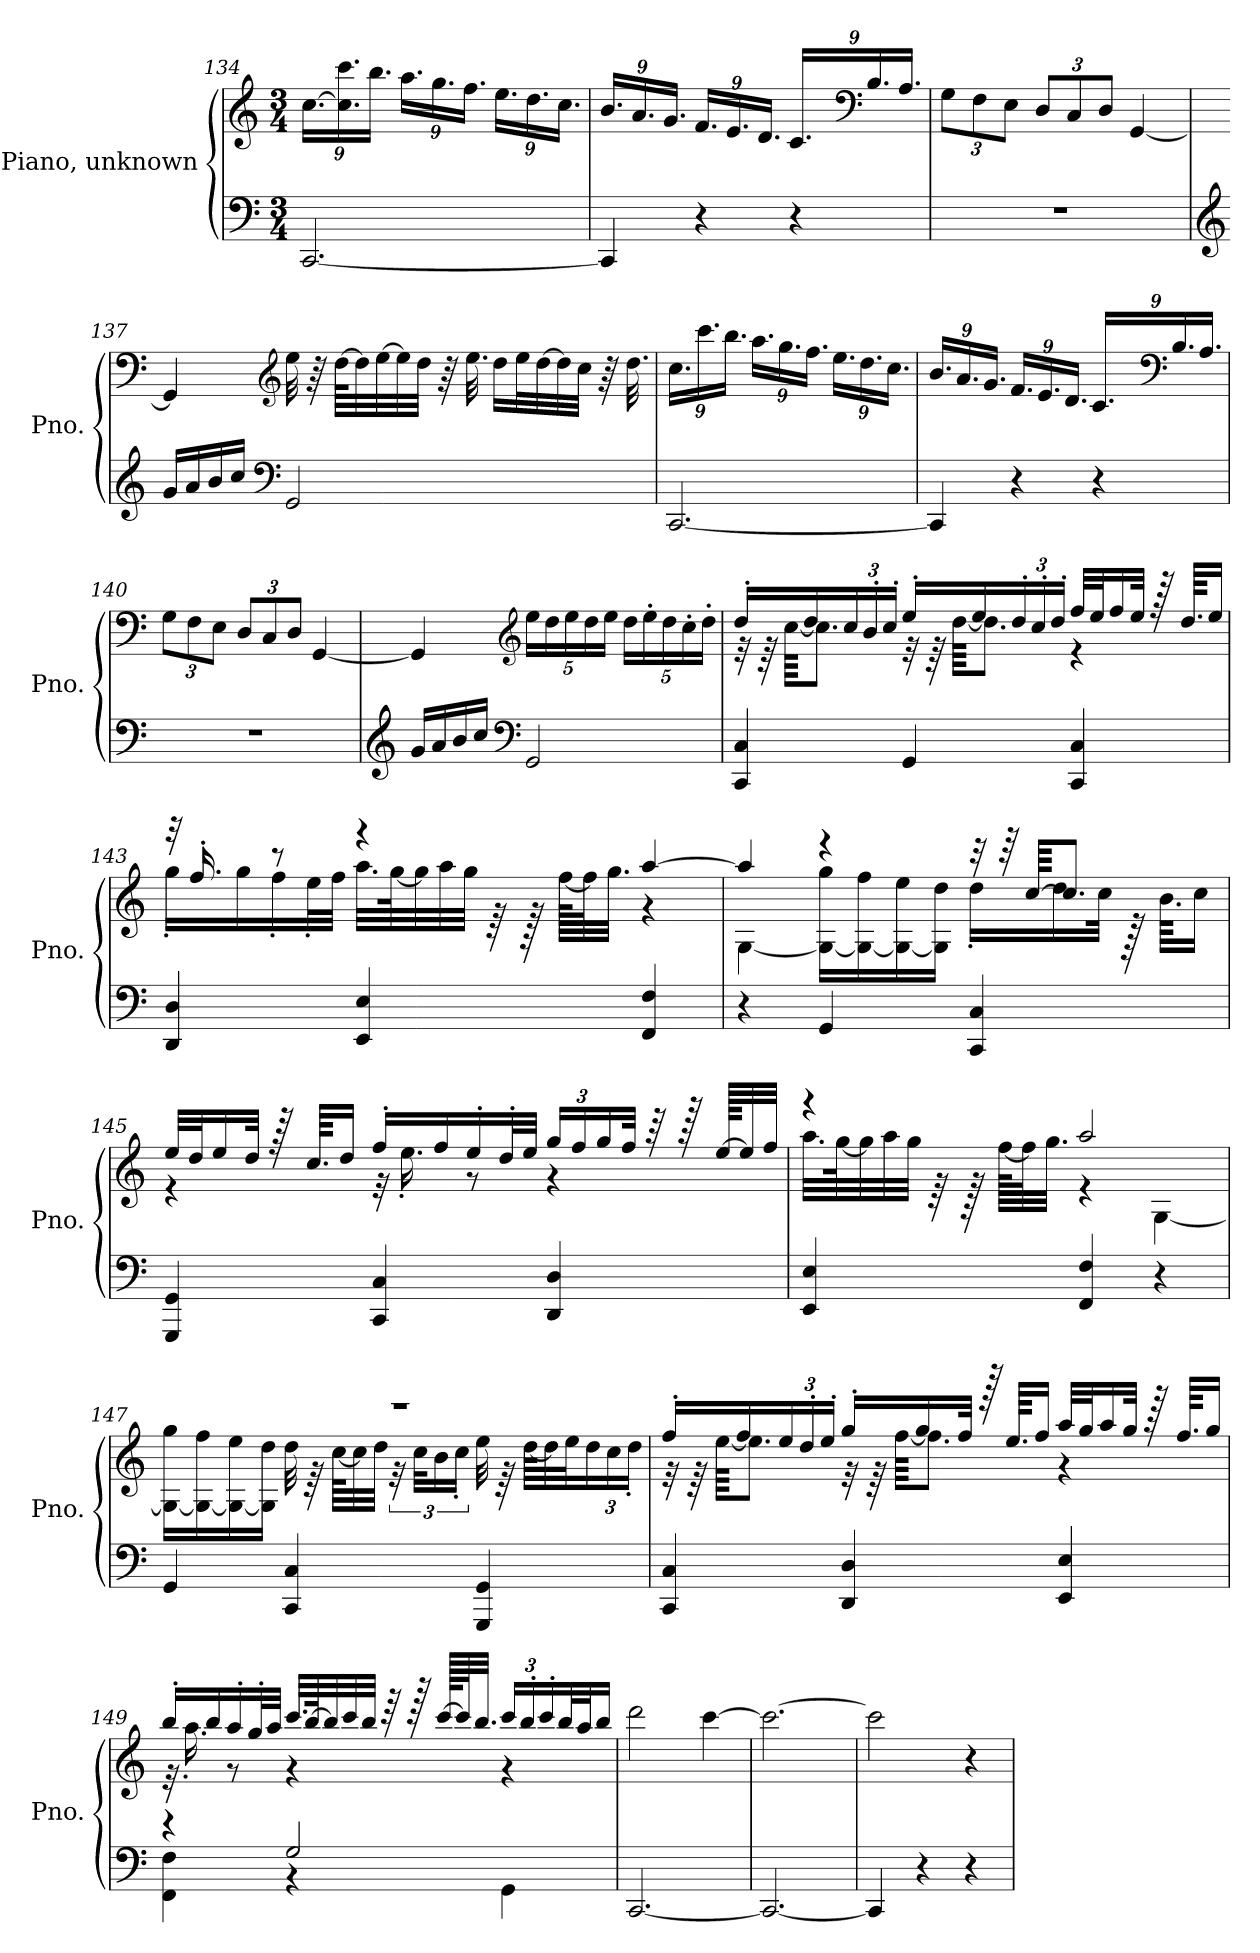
**kern	**kern
*part1	*part1
*staff2	*staff1
*I"Piano, unknown	*
*I'Pno.	*
!!LO:PB:g=z
*clefF4	*clefG2
*k[]	*k[]
*M3/4	*M3/4
*	*Xbrackettup
=134	=134
[2.CC/	[18.cc\LL
.	18.cc\] 18.ccc\
.	18.bb\JJ
.	18.aa\LL
.	18.gg\
.	18.ff\JJ
.	18.ee\LL
.	18.dd\
.	18.cc\JJ
=135	=135
4CC/]	18.b/LL
.	18.a/
.	18.g/JJ
4r	18.f/LL
.	18.e/
.	18.d/JJ
4r	18.c/LL
*	*clefF4
.	18.B/
.	18.A/JJ
=136	=136
2.r	12G\L
.	12F\
.	12E\J
.	12D/L
.	12C/
.	12D/J
.	[4GG/
!!LO:LB:g=z
=137	=137
*clefG2	*
16g/LL	4GG/]
16a/	.
16b/	.
16cc/JJ	.
*clefF4	*clefG2
2GG/	32ee\
.	64r
.	[64dd\KLLL
.	32dd\]
.	[32ee\
.	32ee\]
.	32dd\JJJ
.	64r
.	32.ee\
.	16dd\LL
.	32ee\L
.	[32dd\
.	32dd\]
.	32cc\JJJ
.	64r
.	32.dd\
=138	=138
[2.CC/	18.cc\LL
.	18.ccc\
.	18.bb\JJ
.	18.aa\LL
.	18.gg\
.	18.ff\JJ
.	18.ee\LL
.	18.dd\
.	18.cc\JJ
!!LO:LB:g=z
=139	=139
4CC/]	18.b/LL
.	18.a/
.	18.g/JJ
4r	18.f/LL
.	18.e/
.	18.d/JJ
4r	18.c/LL
*	*clefF4
.	18.B/
.	18.A/JJ
=140	=140
2.r	12G\L
.	12F\
.	12E\J
.	12D/L
.	12C/
.	12D/J
.	[4GG/
=141	=141
*clefG2	*
16g/LL	4GG/]
16a/	.
16b/	.
16cc/JJ	.
*clefF4	*clefG2
2GG/	20ee\LL
.	20dd\
.	20ee\
.	20dd\
.	20ee\JJ
.	20dd\LL
.	20ee'\
.	20dd\
.	20cc'\
.	20dd'\JJ
!!LO:LB:g=z
=142	=142
*	*^
4CC/ 4C/	16dd'/LL	32r
.	.	64r
.	.	[64cc\KKKL
.	16dd/	8.cc\J]
.	24cc/	.
.	24b'/	.
.	24cc'/JJ	.
4GG/	16ee'/LL	32r
.	.	64r
.	.	[64dd\KKKL
.	16ee/	8.dd\J]
.	24dd'/	.
.	24cc'/	.
.	24dd'/JJ	.
4CC/ 4C/	32ff/LLL	4r
.	32ee/J	.
.	16ff/	.
.	32ee/JJk	.
.	128r	.
.	64.dd/KKLL	.
.	16ee/JJ	.
=143	=143	=143
4DD/ 4D/	32r	16gg'\LL
.	16.ff'/	.
.	.	16gg\
.	8r	16ff'\
.	.	32ee'\L
.	.	32ff\JJJ
4EE/ 4E/	4r	32.aa\LLL
.	.	[64gg\K
.	.	32gg\]
.	.	32aa\
.	.	32gg\JJJ
.	.	64r
.	.	128r
.	.	[128ff\KLLLL
.	.	64ff\J]
.	.	32.gg\JJJ
4FF/ 4F/	[4aa/	4r
!!LO:LB:g=z	!!
=144	=144	=144
4r	4aa/]	[4G\
4GG/	4r	16G\_ 16gg\LL
.	.	16G\_ 16ff\
.	.	16G\_ 16ee\
.	.	16G\] 16dd\JJ
4CC/ 4C/	32r	16dd'\LL
.	64r	.
.	[64cc/KKKL	.
.	8.cc/J]	16dd\
.	.	32cc\JJk
.	.	128r
.	.	64.b\KKLL
.	.	16cc\JJ
=145	=145	=145
4GGG/ 4GG/	32ee/LLL	4r
.	32dd/J	.
.	16ee/	.
.	32dd/JJk	.
.	128r	.
.	64.cc/KKLL	.
.	16dd/JJ	.
4CC/ 4C/	16ff'/LL	32r
.	.	16.ee'\
.	16ff/	.
.	16ee'/	8r
.	32dd'/L	.
.	32ee/JJJ	.
4DD/ 4D/	24gg/LL	4r
.	24ff/	.
.	24gg/	.
.	32ff/JJk	.
.	64r	.
.	128r	.
.	[128ee/KKLLL	.
.	32ee/]	.
.	32ff/JJJ	.
!!LO:LB:g=z	!!
=146	=146	=146
4EE/ 4E/	4r	32.aa\LLL
.	.	[64gg\K
.	.	32gg\]
.	.	32aa\
.	.	32gg\JJJ
.	.	64r
.	.	128r
.	.	[128ff\KLLLL
.	.	64ff\J]
.	.	32.gg\JJJ
4FF/ 4F/	2aa/	4r
4r	.	[4G\
=147	=147	=147
4GG/	2.r	16G\_ 16gg\LL
.	.	16G\_ 16ff\
.	.	16G\_ 16ee\
.	.	16G\] 16dd\JJ
4CC/ 4C/	.	32dd\
.	.	64r
.	.	[64cc\KLLL
.	.	32cc\]
.	.	32dd\JJJ
*	*	*brackettup
.	.	48r
.	.	48cc\KLL
.	.	24b\
.	.	24cc'\JJ
4GGG/ 4GG/	.	32ee\
.	.	64r
.	.	[64dd\KLLL
.	.	32dd\]
.	.	32ee\J
*	*	*Xbrackettup
.	.	24dd\
.	.	24cc\
.	.	24dd'\JJ
!!LO:PB:g=z	!!
=148	=148	=148
4CC/ 4C/	16ff'/LL	32r
.	.	64r
.	.	[64ee\KKKL
.	16ff/	8.ee\J]
.	24ee/	.
.	24dd'/	.
.	24ee'/JJ	.
4DD/ 4D/	16gg'/LL	32r
.	.	64r
.	.	[64ff\KKKL
.	16gg/	8.ff\J]
.	32ff/JJk	.
.	128r	.
.	64.ee/KKLL	.
.	16ff/JJ	.
4EE/ 4E/	32aa/LLL	4r
.	32gg/J	.
.	16aa/	.
.	32gg/JJk	.
.	128r	.
.	64.ff/KKLL	.
.	16gg/JJ	.
!!LO:LB:g=z	!!
=149	=149	=149
*^	*	*
4r	4FF\ 4F\	16bb'/LL	32r
.	.	.	16.aa'\
.	.	16bb/	.
.	.	16aa'/	8r
.	.	32gg'/L	.
.	.	32aa/JJJ	.
2G/	4r	32.ccc/LLL	4r
.	.	[64bb/K	.
.	.	32bb/]	.
.	.	32ccc/	.
.	.	32bb/JJJ	.
.	.	64r	.
.	.	128r	.
.	.	[128ccc/KLLLL	.
.	.	64ccc/J]	.
.	.	32.bb/JJJ	.
.	4GG\	24ccc/LL	4r
.	.	24bb'/	.
.	.	24ccc'/	.
.	.	32bb/L	.
.	.	32aa/J	.
.	.	16bb/JJ	.
*v	*v	*	*
*	*v	*v
=150	=150
[2.CC/	2ddd\
.	[4ccc\
=151	=151
2.CC/_	2.ccc\_
=152	=152
4CC/]	2ccc\]
4r	.
4r	4r
=	=
*-	*-
